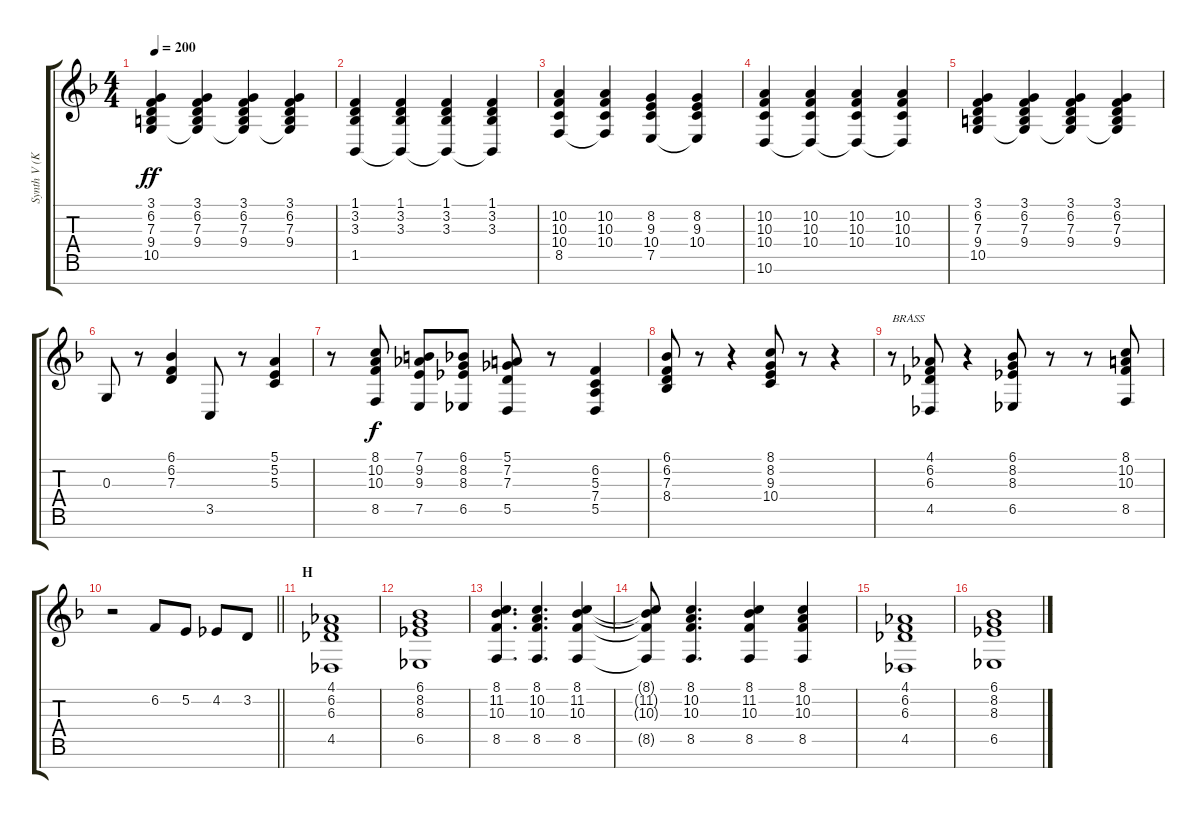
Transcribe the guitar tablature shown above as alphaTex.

\track ("Synth V (Kotobuki Tsumugi)" "Synth V (K") {instrument electricgrandpiano}
\staff {score tabs}
\tuning (E4 B3 G3 D3 A2 E2 B1) {hide}
\ts (4 4)
\tempo 200
\clef g2
\ks f
(3.1 6.2 7.3 9.4 10.5).4{dy ff} (3.1 6.2 7.3 9.4 10.5{t}).4 (3.1 6.2 7.3 9.4 10.5{t}).4 (3.1 6.2 7.3 9.4 10.5{t}).4 |
(1.1 3.2 3.3 1.5).4 (1.1 3.2 3.3 1.5{t}).4 (1.1 3.2 3.3 1.5{t}).4 (1.1 3.2 3.3 1.5{t}).4 |
(10.2 10.3 10.4 8.5).4 (10.2 10.3 10.4 8.5{t}).4 (8.2 9.3 10.4 7.5).4 (8.2 9.3 10.4 7.5{t}).4 |
(10.2 10.3 10.4 10.6).4 (10.2 10.3 10.4 10.6{t}).4 (10.2 10.3 10.4 10.6{t}).4 (10.2 10.3 10.4 10.6{t}).4 |
(3.1 6.2 7.3 9.4 10.5).4 (3.1 6.2 7.3 9.4 10.5{t}).4 (3.1 6.2 7.3 9.4 10.5{t}).4 (3.1 6.2 7.3 9.4 10.5{t}).4 |
0.3.8 r.8 (6.1 6.2 7.3).4 3.5.8 r.8 (5.1 5.2 5.3).4 |
r.8 (8.1 10.2 10.3 8.5).8{dy f} (7.1 9.2 9.3 7.5).8 (6.1 8.2 8.3 6.5).8 (5.1 7.2 7.3 5.5).8 r.8 (6.2 5.3 7.4 5.5).4 |
(6.1 6.2 7.3 8.4).8 r.8 r.4 (8.1 8.2 9.3 10.4).8 r.8 r.4 |
r.8{txt "BRASS" instrument synthbrass1} (4.1 6.2 6.3 4.5).8 r.4 (6.1 8.2 8.3 6.5).8 r.8 r.8 (8.1 10.2 10.3 8.5).8 |
\barLineRight lightlight
r.2 6.2.8 5.2.8 4.2.8 3.2.8 |
\section ("" "H")
(4.1 6.2 6.3 4.5).1 |
(6.1 8.2 8.3 6.5).1 |
(8.1 11.2 10.3 8.5).4{d} (8.1 10.2 10.3 8.5).4{d} (8.1 11.2 10.3 8.5).4 |
(8.1{t} 11.2{t} 10.3{t} 8.5{t}).8 (8.1 10.2 10.3 8.5).4{d} (8.1 11.2 10.3 8.5).4 (8.1 10.2 10.3 8.5).4 |
(4.1 6.2 6.3 4.5).1 |
(6.1 8.2 8.3 6.5).1
